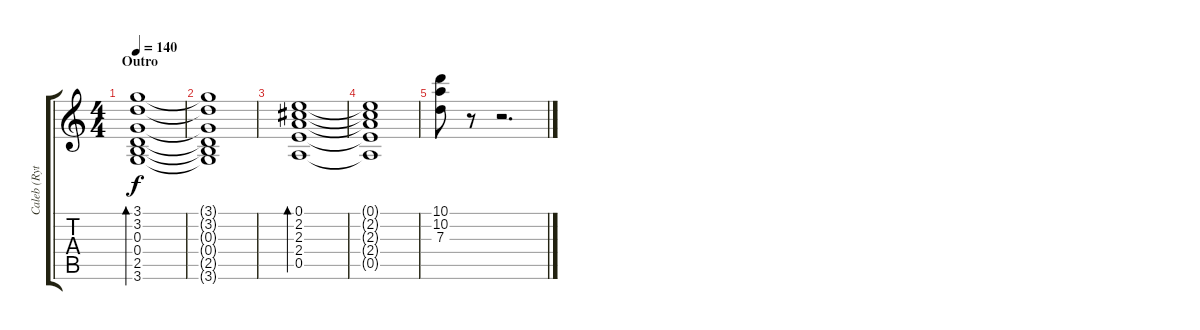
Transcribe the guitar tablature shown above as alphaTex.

\track ("Caleb (Rythm Guitar)" "Caleb (Ryt") {instrument electricguitarclean}
\staff {score tabs}
\tuning (E4 B3 G3 D3 A2 E2) {hide}
\ts (4 4)
\section ("" "Outro")
\tempo 140
\clef g2
\ks c
(3.1 3.2 0.3 0.4 2.5 3.6).1{bd 240 dy f} |
(3.1{t} 3.2{t} 0.3{t} 0.4{t} 2.5{t} 3.6{t}).1 |
(0.1 2.2 2.3 2.4 0.5).1{bd 240} |
(0.1{t} 2.2{t} 2.3{t} 2.4{t} 0.5{t}).1 |
(10.1 10.2 7.3).8 r.8 r.2{d}
